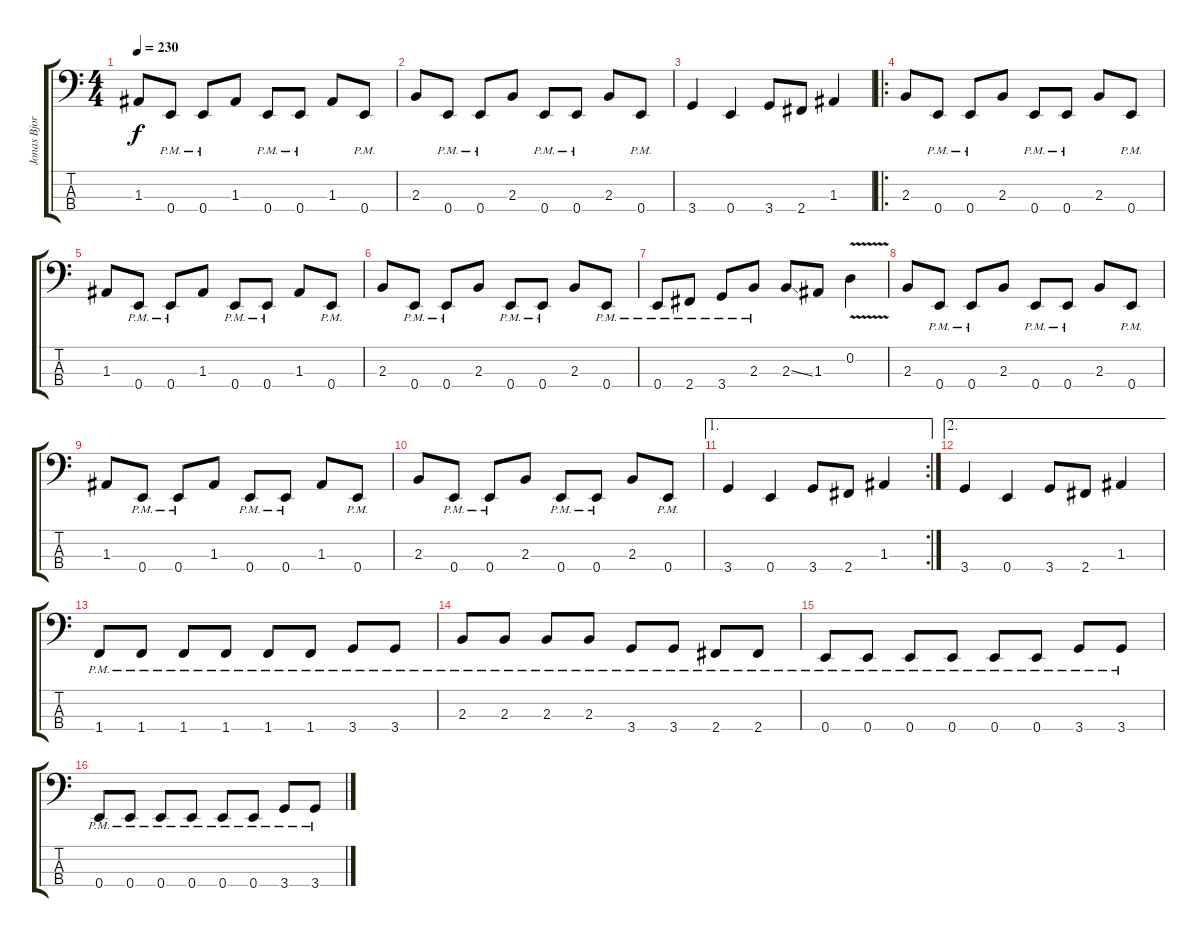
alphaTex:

\track ("Jonas Bjorler - Bass" "Jonas Bjor") {instrument electricbasspick}
\staff {score tabs}
\tuning (G2 D2 A1 E1) {hide}
\ts (4 4)
\tempo 230
\clef f4
\ks c
1.3.8{dy f} 0.4{pm}.8 0.4{pm}.8 1.3.8 0.4{pm}.8 0.4{pm}.8 1.3.8 0.4{pm}.8 |
2.3.8 0.4{pm}.8 0.4{pm}.8 2.3.8 0.4{pm}.8 0.4{pm}.8 2.3.8 0.4{pm}.8 |
3.4.4 0.4.4 3.4.8 2.4.8 1.3.4 |
\ro
2.3.8 0.4{pm}.8 0.4{pm}.8 2.3.8 0.4{pm}.8 0.4{pm}.8 2.3.8 0.4{pm}.8 |
1.3.8 0.4{pm}.8 0.4{pm}.8 1.3.8 0.4{pm}.8 0.4{pm}.8 1.3.8 0.4{pm}.8 |
2.3.8 0.4{pm}.8 0.4{pm}.8 2.3.8 0.4{pm}.8 0.4{pm}.8 2.3.8 0.4{pm}.8 |
0.4{pm}.8 2.4{pm}.8 3.4{pm}.8 2.3{pm}.8 2.3{ss}.8 1.3.8 0.2{v}.4 |
2.3.8 0.4{pm}.8 0.4{pm}.8 2.3.8 0.4{pm}.8 0.4{pm}.8 2.3.8 0.4{pm}.8 |
1.3.8 0.4{pm}.8 0.4{pm}.8 1.3.8 0.4{pm}.8 0.4{pm}.8 1.3.8 0.4{pm}.8 |
2.3.8 0.4{pm}.8 0.4{pm}.8 2.3.8 0.4{pm}.8 0.4{pm}.8 2.3.8 0.4{pm}.8 |
\ae 1
\rc 2
3.4.4 0.4.4 3.4.8 2.4.8 1.3.4 |
\ae 2
3.4.4 0.4.4 3.4.8 2.4.8 1.3.4 |
1.4{pm}.8 1.4{pm}.8 1.4{pm}.8 1.4{pm}.8 1.4{pm}.8 1.4{pm}.8 3.4{pm}.8 3.4{pm}.8 |
2.3{pm}.8 2.3{pm}.8 2.3{pm}.8 2.3{pm}.8 3.4{pm}.8 3.4{pm}.8 2.4{pm}.8 2.4{pm}.8 |
0.4{pm}.8 0.4{pm}.8 0.4{pm}.8 0.4{pm}.8 0.4{pm}.8 0.4{pm}.8 3.4{pm}.8 3.4{pm}.8 |
0.4{pm}.8 0.4{pm}.8 0.4{pm}.8 0.4{pm}.8 0.4{pm}.8 0.4{pm}.8 3.4{pm}.8 3.4{pm}.8
